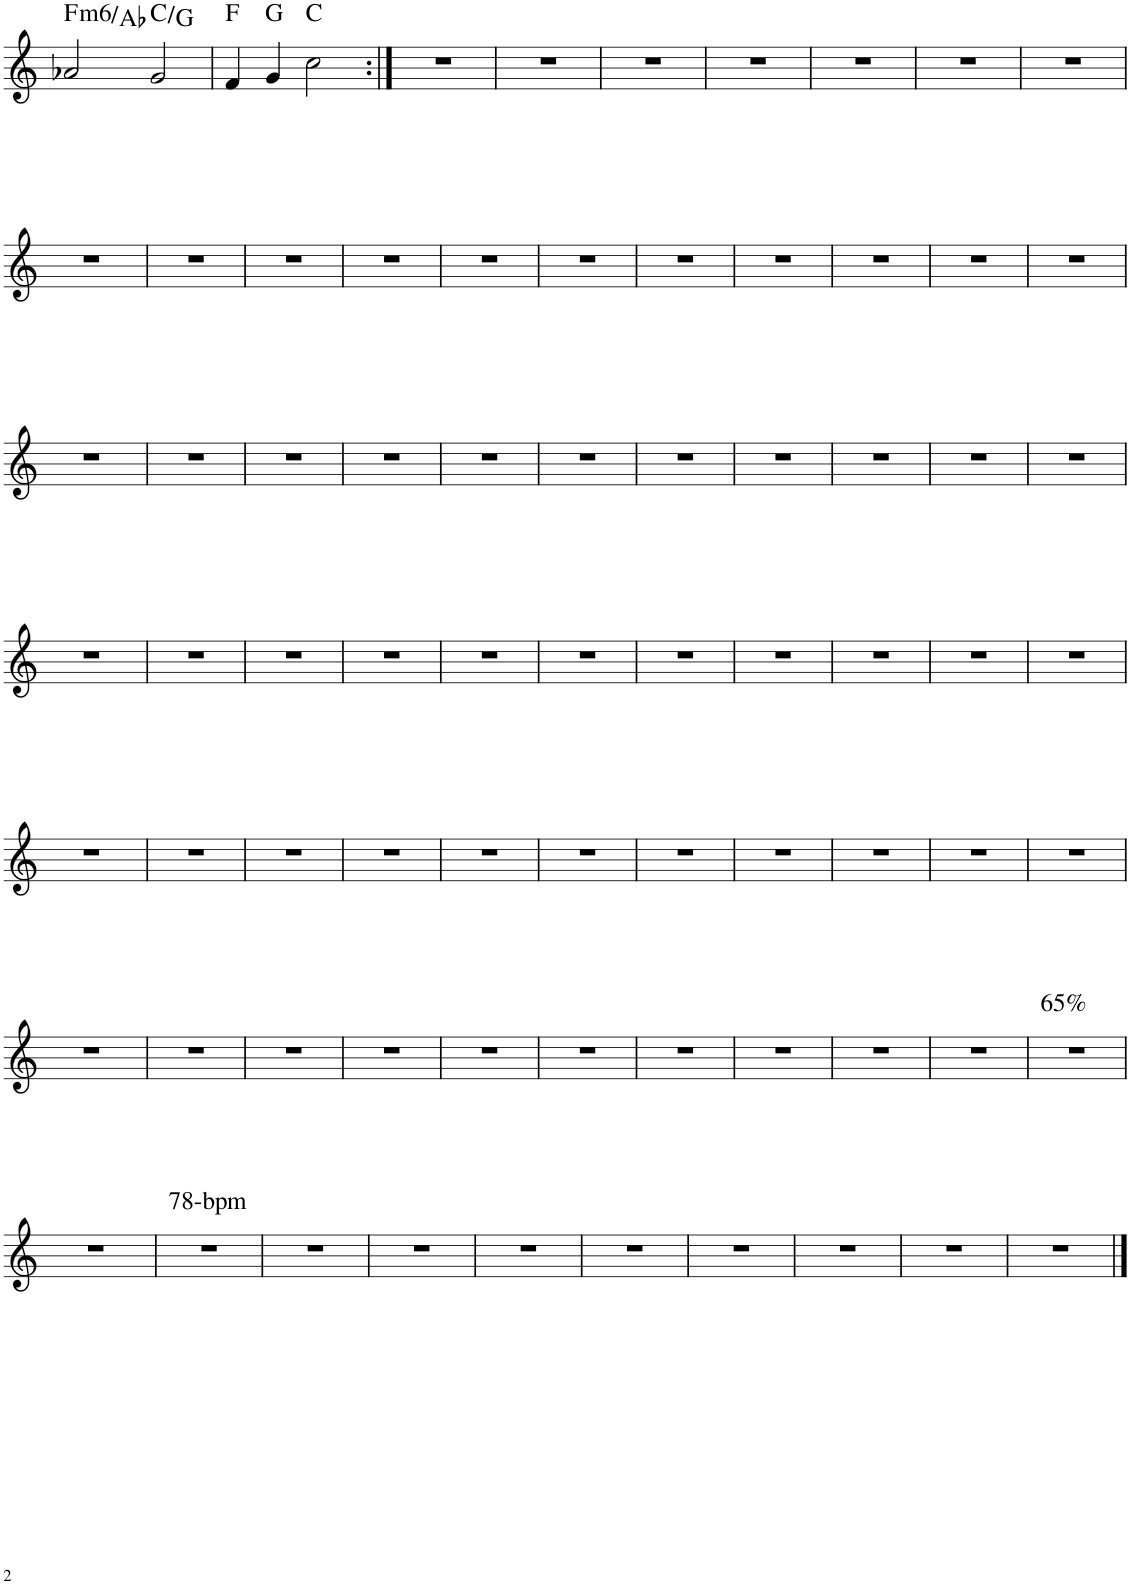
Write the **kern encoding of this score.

**kern	**harte
*part1	*part1
*staff1	*
*I"Piano	*
*I'Pno.	*
!!LO:PB:g=z
*clefG2	*
*k[]	*
*M4/4	*
=48	=48
!	!LO:H:kt=m6
2a-X/	F:min6/b3
2g/	C:maj/5
=49	=49
4f/	F:maj
4g/	G:maj
2cc\	C:maj
=50:|!	=50:|!
1r	.
=51	=51
1r	.
=52	=52
1r	.
=53	=53
1r	.
=54	=54
1r	.
=55	=55
1r	.
=56	=56
1r	.
!!LO:LB:g=z
=57	=57
1r	.
=58	=58
1r	.
=59	=59
1r	.
=60	=60
1r	.
=61	=61
1r	.
=62	=62
1r	.
=63	=63
1r	.
=64	=64
1r	.
=65	=65
1r	.
=66	=66
1r	.
=67	=67
1r	.
!!LO:LB:g=z
=68	=68
1r	.
=69	=69
1r	.
=70	=70
1r	.
=71	=71
1r	.
=72	=72
1r	.
=73	=73
1r	.
=74	=74
1r	.
=75	=75
1r	.
=76	=76
1r	.
=77	=77
1r	.
=78	=78
1r	.
!!LO:LB:g=z
=79	=79
1r	.
=80	=80
1r	.
=81	=81
1r	.
=82	=82
1r	.
=83	=83
1r	.
=84	=84
1r	.
=85	=85
1r	.
=86	=86
1r	.
=87	=87
1r	.
=88	=88
1r	.
=89	=89
1r	.
!!LO:LB:g=z
=90	=90
1r	.
=91	=91
1r	.
=92	=92
1r	.
=93	=93
1r	.
=94	=94
1r	.
=95	=95
1r	.
=96	=96
1r	.
=97	=97
1r	.
=98	=98
1r	.
=99	=99
1r	.
=100	=100
1r	.
!!LO:LB:g=z
=101	=101
1r	.
=102	=102
1r	.
=103	=103
1r	.
=104	=104
1r	.
=105	=105
1r	.
=106	=106
1r	.
=107	=107
1r	.
=108	=108
1r	.
=109	=109
1r	.
=110	=110
1r	.
=111	=111
!	!LO:H:kt=65%
1r	N
!!LO:LB:g=z
=112	=112
1r	.
=113	=113
!	!LO:H:kt=78-bpm
1r	N
=114	=114
1r	.
=115	=115
1r	.
=116	=116
1r	.
=117	=117
1r	.
=118	=118
1r	.
=119	=119
1r	.
=120	=120
1r	.
=121	=121
1r	.
==	==
*-	*-
